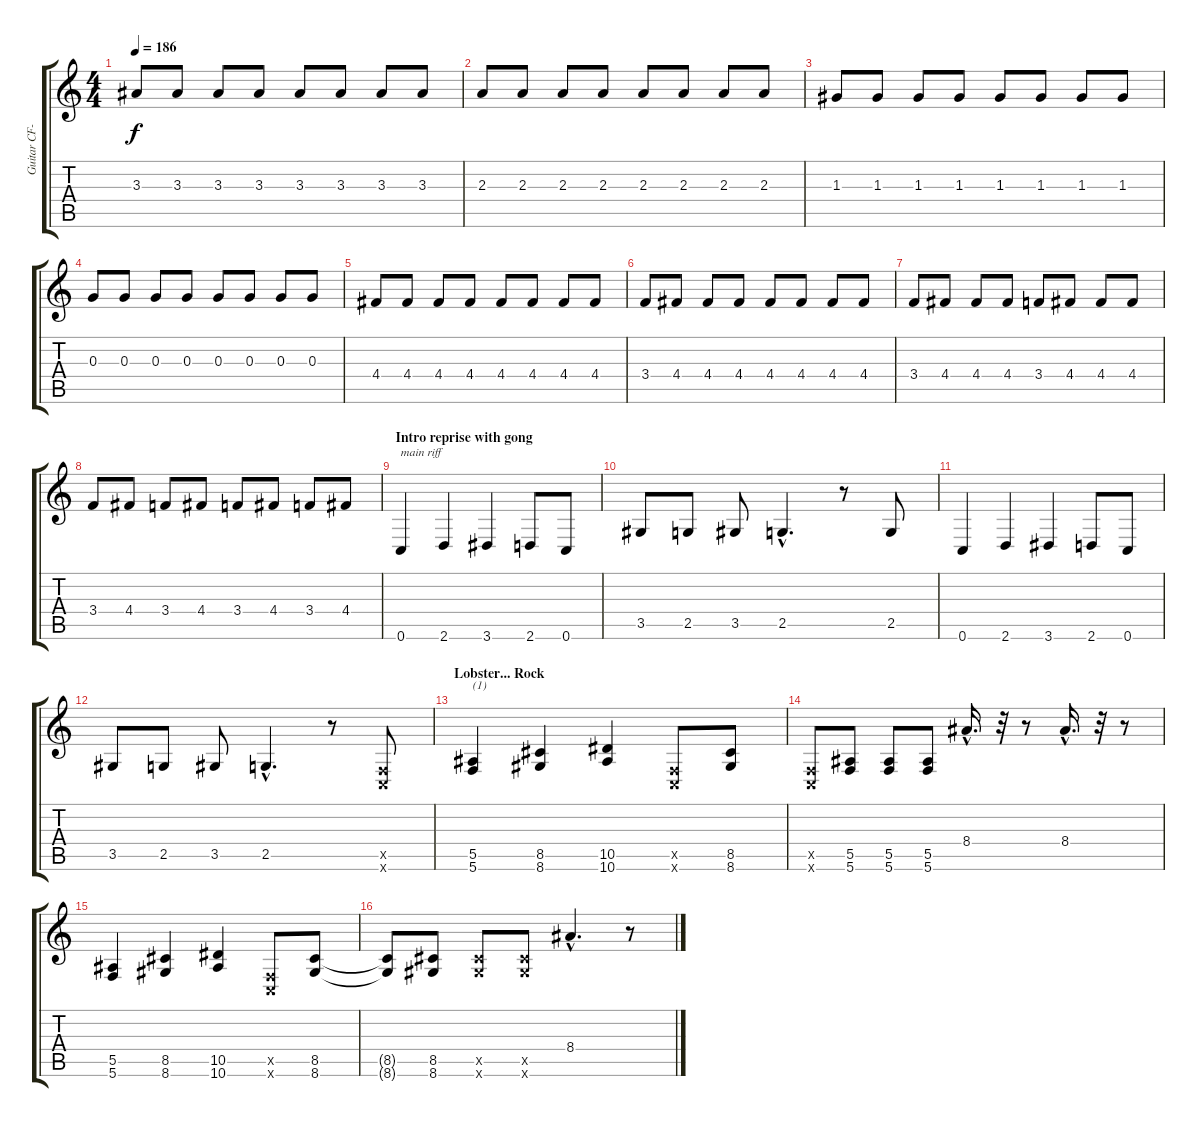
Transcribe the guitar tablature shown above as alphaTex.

\track ("Guitar CF----" "Guitar CF-") {instrument electricguitarclean}
\staff {score tabs}
\tuning (E4 B3 G3 D3 F2 C2) {hide}
\ts (4 4)
\tempo 186
\clef g2
\ks c
3.3.8{dy f} 3.3.8 3.3.8 3.3.8 3.3.8 3.3.8 3.3.8 3.3.8 |
2.3.8 2.3.8 2.3.8 2.3.8 2.3.8 2.3.8 2.3.8 2.3.8 |
1.3.8 1.3.8 1.3.8 1.3.8 1.3.8 1.3.8 1.3.8 1.3.8 |
0.3.8 0.3.8 0.3.8 0.3.8 0.3.8 0.3.8 0.3.8 0.3.8 |
4.4.8 4.4.8 4.4.8 4.4.8 4.4.8 4.4.8 4.4.8 4.4.8 |
3.4.8 4.4.8 4.4.8 4.4.8 4.4.8 4.4.8 4.4.8 4.4.8 |
3.4.8 4.4.8 4.4.8 4.4.8 3.4.8 4.4.8 4.4.8 4.4.8 |
3.4.8 4.4.8 3.4.8 4.4.8 3.4.8 4.4.8 3.4.8 4.4.8 |
\section ("" "Intro reprise with gong")
0.6.4{txt "main riff"} 2.6.4 3.6.4 2.6.8 0.6.8 |
3.5.8 2.5.8 3.5.8 2.5{hac}.4{d} r.8 2.5.8 |
0.6.4 2.6.4 3.6.4 2.6.8 0.6.8 |
3.5.8 2.5.8 3.5.8 2.5{hac}.4{d} r.8 (0.5{x} 0.6{x}).8 |
\section ("" "Lobster... Rock")
(5.5 5.6).4{txt "(1)"} (8.5 8.6).4 (10.5 10.6).4 (0.5{x} 0.6{x}).8 (8.5 8.6).8 |
(0.5{x} 0.6{x}).8 (5.5 5.6).8 (5.5 5.6).8 (5.5 5.6).8 8.4{hac}.16{d} r.32 r.8 8.4{hac}.16{d} r.32 r.8 |
(5.5 5.6).4 (8.5 8.6).4 (10.5 10.6).4 (0.5{x} 0.6{x}).8 (8.5 8.6).8 |
(8.5{t} 8.6{t}).8 (8.5 8.6).8 (8.5{x} 8.6{x}).8 (8.5{x} 8.6{x}).8 8.4{hac}.4{d} r.8
